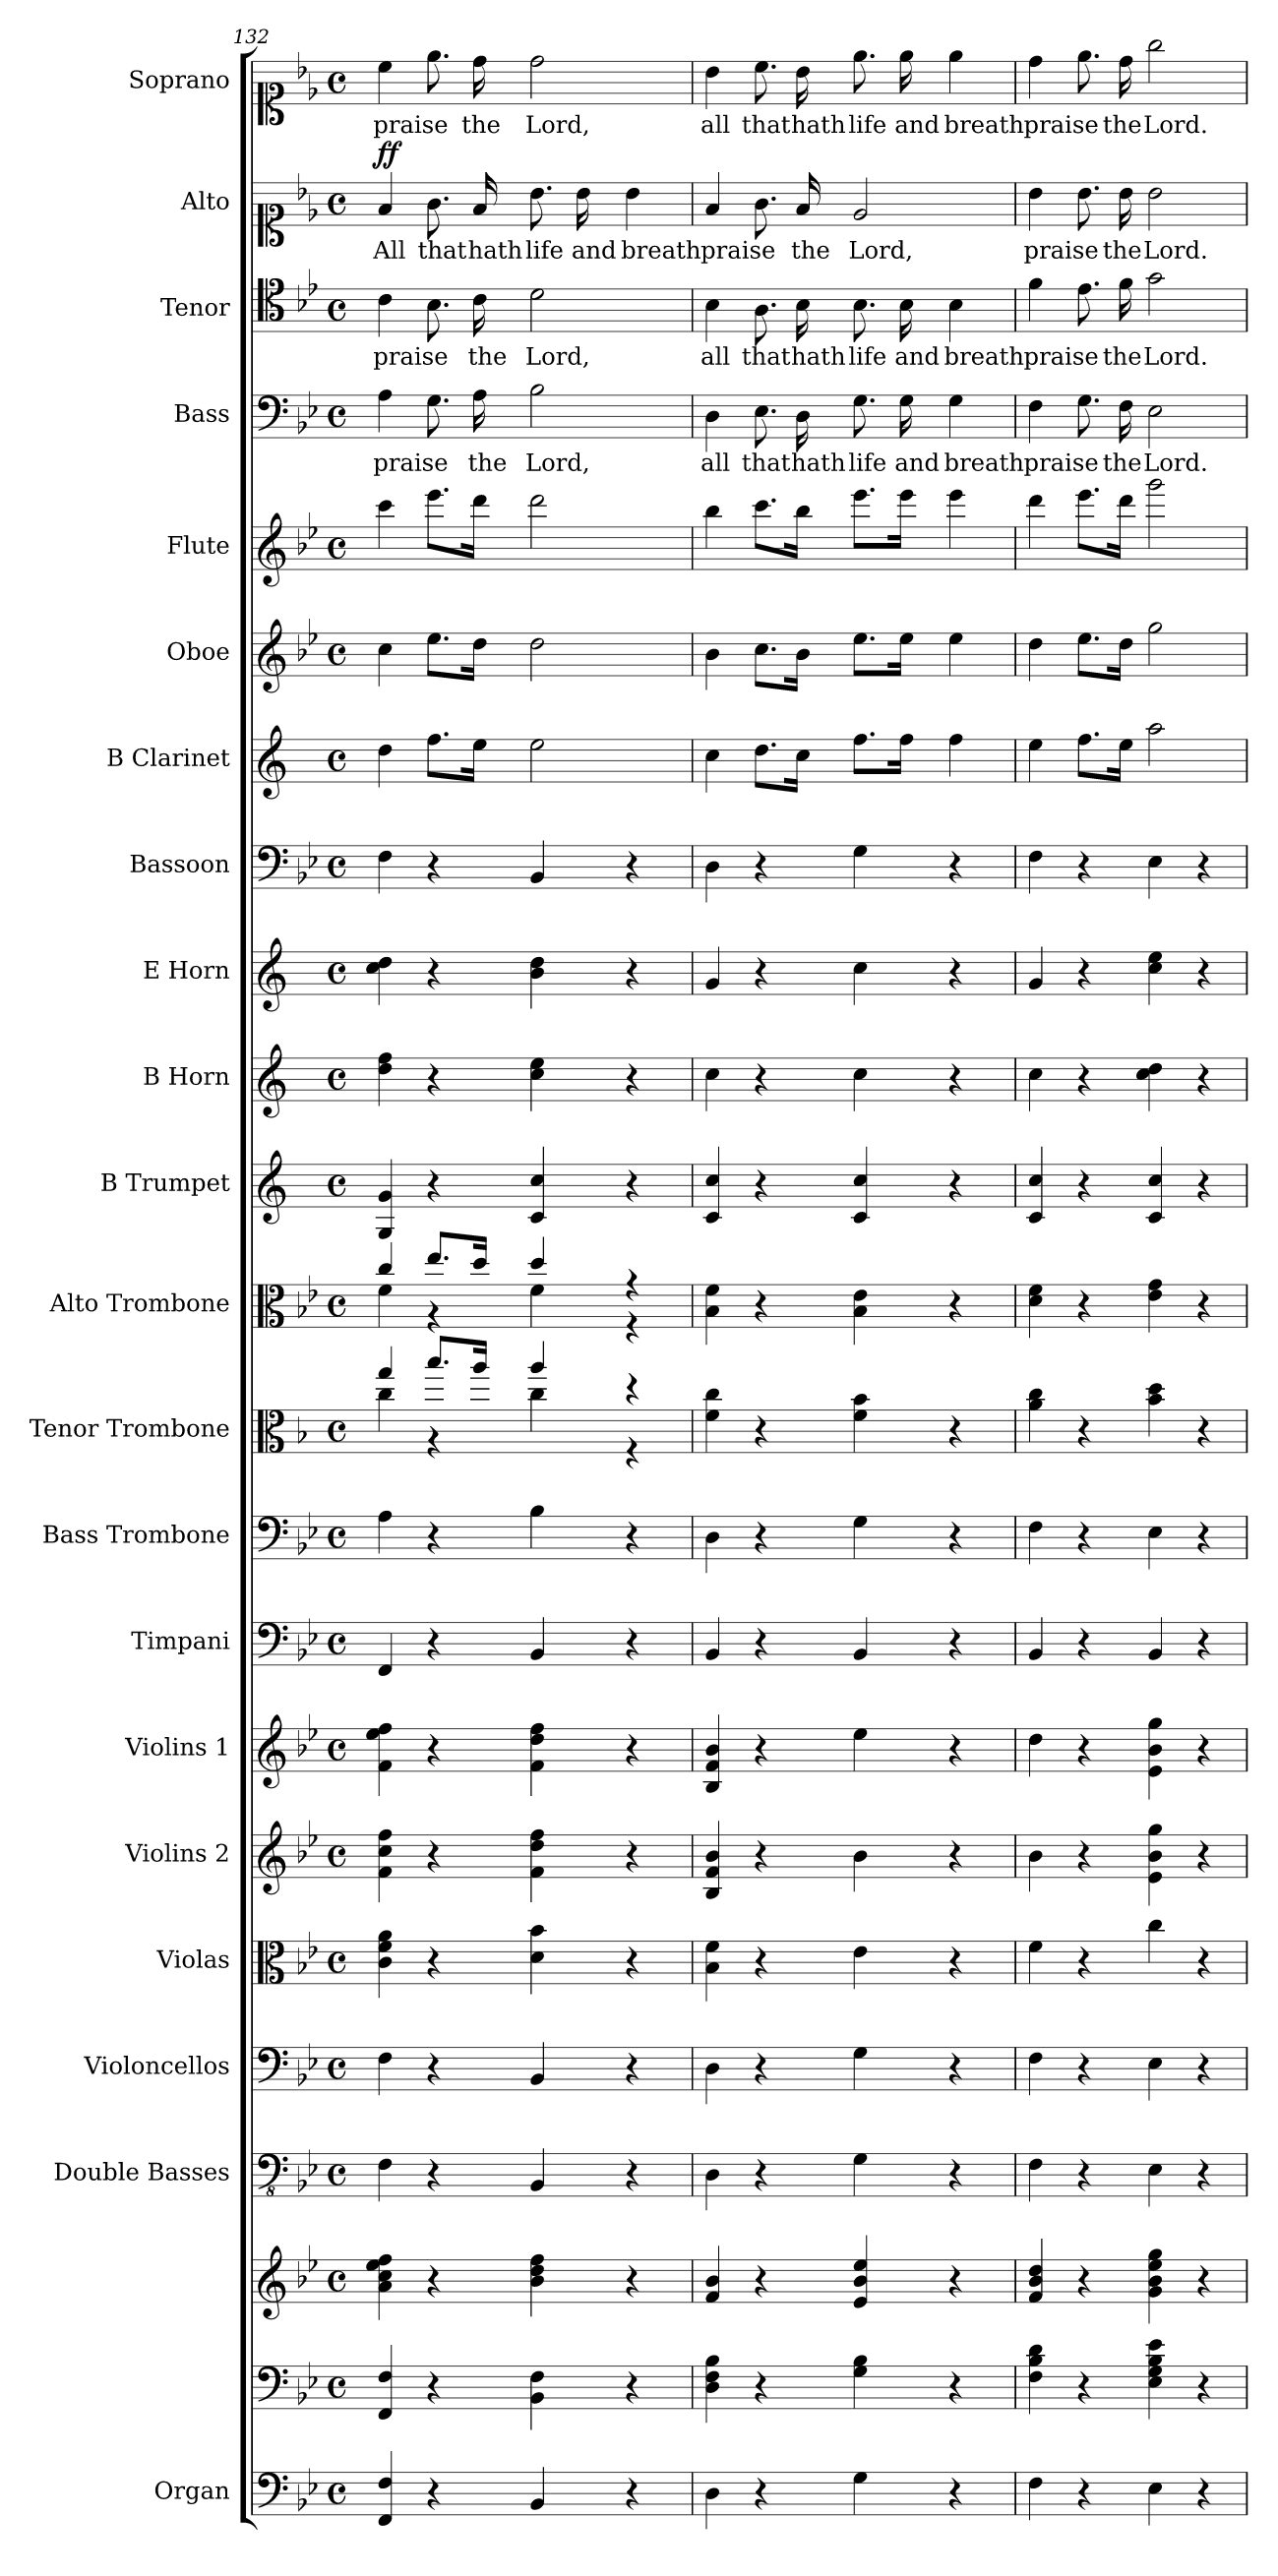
**kern	**kern	**kern	**kern	**kern	**kern	**kern	**kern	**kern	**kern	**kern	**kern	**kern	**kern	**kern	**kern	**kern	**kern	**kern	**kern	**text	**kern	**text	**kern	**text	**dynam	**kern	**text
*part21	*part21	*part21	*part20	*part19	*part18	*part17	*part16	*part15	*part14	*part13	*part12	*part11	*part10	*part9	*part8	*part7	*part6	*part5	*part4	*part4	*part3	*part3	*part2	*part2	*part2	*part1	*part1
*staff23	*staff22	*staff21	*staff20	*staff19	*staff18	*staff17	*staff16	*staff15	*staff14	*staff13	*staff12	*staff11	*staff10	*staff9	*staff8	*staff7	*staff6	*staff5	*staff4	*staff4	*staff3	*staff3	*staff2	*staff2	*staff2	*staff1	*staff1
*I"Organ	*	*	*I"Double Basses	*I"Violoncellos	*I"Violas	*I"Violins 2	*I"Violins 1	*I"Timpani	*I"Bass Trombone	*I"Tenor Trombone	*I"Alto Trombone	*I"B Trumpet	*I"B Horn	*I"E Horn	*I"Bassoon	*I"B Clarinet	*I"Oboe	*I"Flute	*I"Bass	*	*I"Tenor	*	*I"Alto	*	*	*I"Soprano	*
*I'Org.	*	*	*I'Dbs.	*I'Vlcs.	*I'Vlas.	*I'Vlns. 2	*I'Vlns. 1	*I'Timp.	*I'B. Trb.	*I'T. Trb.	*I'A. Trb.	*I'B Tpt.	*I'B Hn.	*I'E Hn.	*I'Bsn.	*I'B Cl.	*I'Ob.	*I'Fl.	*I'B.	*	*I'T.	*	*I'A.	*	*	*I'S.	*
*clefF4	*clefF4	*clefG2	*clefFv4	*clefF4	*clefC3	*clefG2	*clefG2	*clefF4	*clefF4	*clefC3	*clefC3	*clefG2	*clefG2	*clefG2	*clefF4	*clefG2	*clefG2	*clefG2	*clefF4	*	*clefC4	*	*clefC1	*	*	*clefC1	*
*	*	*	*	*	*	*	*	*	*	*ITrd4c7	*	*ITrd1c2	*ITrd1c2	*ITrd5c9	*	*ITrd1c2	*	*	*	*	*	*	*	*	*	*	*
*k[b-e-]	*k[b-e-]	*k[b-e-]	*k[b-e-]	*k[b-e-]	*k[b-e-]	*k[b-e-]	*k[b-e-]	*k[b-e-]	*k[b-e-]	*k[b-e-]	*k[b-e-]	*k[b-e-]	*k[b-e-]	*k[b-e-a-]	*k[b-e-]	*k[b-e-]	*k[b-e-]	*k[b-e-]	*k[b-e-]	*	*k[b-e-]	*	*k[b-e-]	*	*	*k[b-e-]	*
*M4/4	*M4/4	*M4/4	*M4/4	*M4/4	*M4/4	*M4/4	*M4/4	*M4/4	*M4/4	*M4/4	*M4/4	*M4/4	*M4/4	*M4/4	*M4/4	*M4/4	*M4/4	*M4/4	*M4/4	*	*M4/4	*	*M4/4	*	*	*M4/4	*
*met(c)	*met(c)	*met(c)	*met(c)	*met(c)	*met(c)	*met(c)	*met(c)	*met(c)	*met(c)	*met(c)	*met(c)	*met(c)	*met(c)	*met(c)	*met(c)	*met(c)	*met(c)	*met(c)	*met(c)	*	*met(c)	*	*met(c)	*	*	*met(c)	*
=132	=132	=132	=132	=132	=132	=132	=132	=132	=132	=132	=132	=132	=132	=132	=132	=132	=132	=132	=132	=132	=132	=132	=132	=132	=132	=132	=132
*	*	*	*	*	*	*	*	*	*	*^	*^	*	*	*	*	*	*	*	*	*	*	*	*	*	*	*	*
!	!	!	!	!	!	!	!	!	!	!	!	!	!	!	!	!	!	!	!	!	!	!LO:LY:b	!	!LO:LY:b	!	!LO:LY:b	!LO:DY:b	!	!LO:LY:b
4FF/ 4F/	4FF/ 4F/	4a\ 4cc\ 4ee-\ 4ff\	4FF\	4F\	4c\ 4f\ 4a\	4f\ 4cc\ 4ff\	4f\ 4ee-\ 4ff\	4FF!/	4A\	4cc/	4f\	4cc/	4f\	4F/ 4f/	4cc\ 4ee-\	4e-\ 4f\	4F\	4cc\	4cc\	4ccc\	4A\	praise	4c\	praise	4f/	All	ff	4cc\	praise
!	!	!	!	!	!	!	!	!	!	!	!	!	!	!	!	!	!	!	!	!	!	!	!	!	!	!LO:LY:b	!	!	!
4r	4r	4r	4r	4r	4r	4r	4r	4r	4r	8.ee-/L	4r	8.ee-/L	4r	4r	4r	4r	4r	8.ee-\L	8.ee-\L	8.eee-\L	8.G\	.	8.B-\	.	8.g\	that	.	8.ee-\	.
!	!	!	!	!	!	!	!	!	!	!	!	!	!	!	!	!	!	!	!	!	!	!LO:LY:b	!	!LO:LY:b	!	!LO:LY:b	!	!	!LO:LY:b
.	.	.	.	.	.	.	.	.	.	16dd/Jk	.	16dd/Jk	.	.	.	.	.	16dd\Jk	16dd\Jk	16ddd\Jk	16A\	the	16c\	the	16f/	hath	.	16dd\	the
!	!	!	!	!	!	!	!	!	!	!	!	!	!	!	!	!	!	!	!	!	!	!LO:LY:b	!	!LO:LY:b	!	!LO:LY:b	!	!	!LO:LY:b
4BB-/	4BB-\ 4F\	4b-\ 4dd\ 4ff\	4BBB-/	4BB-/	4d\ 4b-\	4f\ 4dd\ 4ff\	4f\ 4dd\ 4ff\	4BB-!/	4B-\	4dd/	4f\	4dd/	4f\	4B-/ 4b-/	4b-\ 4dd\	4d\ 4f\	4BB-/	2dd\	2dd\	2ddd\	2B-\	Lord,	2d\	Lord,	8.b-\	life	.	2dd\	Lord,
!	!	!	!	!	!	!	!	!	!	!	!	!	!	!	!	!	!	!	!	!	!	!	!	!	!	!LO:LY:b	!	!	!
.	.	.	.	.	.	.	.	.	.	.	.	.	.	.	.	.	.	.	.	.	.	.	.	.	16b-\	and	.	.	.
!	!	!	!	!	!	!	!	!	!	!	!	!	!	!	!	!	!	!	!	!	!	!	!	!	!	!LO:LY:b	!	!	!
4r	4r	4r	4r	4r	4r	4r	4r	4r	4r	4r	4r	4r	4r	4r	4r	4r	4r	.	.	.	.	.	.	.	4b-\	breath	.	.	.
=133	=133	=133	=133	=133	=133	=133	=133	=133	=133	=133	=133	=133	=133	=133	=133	=133	=133	=133	=133	=133	=133	=133	=133	=133	=133	=133	=133	=133	=133
!	!	!	!	!	!	!	!	!	!	!	!	!	!	!	!	!	!	!	!	!	!	!LO:LY:b	!	!LO:LY:b	!	!LO:LY:b	!	!	!LO:LY:b
*	*	*	*	*	*	*	*	*	*	*v	*v	*	*	*	*	*	*	*	*	*	*	*	*	*	*	*	*	*	*
*	*	*	*	*	*	*	*	*	*	*	*v	*v	*	*	*	*	*	*	*	*	*	*	*	*	*	*	*	*
4D\	4D\ 4F\ 4B-\	4f/ 4b-/	4DD\	4D\	4B-\ 4f\	4B-/ 4f/ 4b-/	4B-/ 4f/ 4b-/	4BB-/	4D\	4B-\ 4f\	4B-\ 4f\	4B-/ 4b-/	4b-\	4B-/	4D\	4b-\	4b-\	4bb-\	4D\	all	4B-\	all	4f/	praise	.	4b-\	all
!	!	!	!	!	!	!	!	!	!	!	!	!	!	!	!	!	!	!	!	!LO:LY:b	!	!LO:LY:b	!	!	!	!	!LO:LY:b
4r	4r	4r	4r	4r	4r	4r	4r	4r	4r	4r	4r	4r	4r	4r	4r	8.cc\L	8.cc\L	8.ccc\L	8.E-\	that	8.A\	that	8.g\	.	.	8.cc\	that
!	!	!	!	!	!	!	!	!	!	!	!	!	!	!	!	!	!	!	!	!LO:LY:b	!	!LO:LY:b	!	!LO:LY:b	!	!	!LO:LY:b
.	.	.	.	.	.	.	.	.	.	.	.	.	.	.	.	16b-\Jk	16b-\Jk	16bb-\Jk	16D\	hath	16B-\	hath	16f/	the	.	16b-\	hath
!	!	!	!	!	!	!	!	!	!	!	!	!	!	!	!	!	!	!	!	!LO:LY:b	!	!LO:LY:b	!	!LO:LY:b	!	!	!LO:LY:b
4G\	4G\ 4B-\	4e-/ 4b-/ 4ee-/	4GG\	4G\	4e-\	4b-\	4ee-\	4BB-/	4G\	4B-\ 4e-\	4B-\ 4e-\	4B-/ 4b-/	4b-\	4e-\	4G\	8.ee-\L	8.ee-\L	8.eee-\L	8.G\	life	8.B-\	life	2e-/	Lord,	.	8.ee-\	life
!	!	!	!	!	!	!	!	!	!	!	!	!	!	!	!	!	!	!	!	!LO:LY:b	!	!LO:LY:b	!	!	!	!	!LO:LY:b
.	.	.	.	.	.	.	.	.	.	.	.	.	.	.	.	16ee-\Jk	16ee-\Jk	16eee-\Jk	16G\	and	16B-\	and	.	.	.	16ee-\	and
!	!	!	!	!	!	!	!	!	!	!	!	!	!	!	!	!	!	!	!	!LO:LY:b	!	!LO:LY:b	!	!	!	!	!LO:LY:b
4r	4r	4r	4r	4r	4r	4r	4r	4r	4r	4r	4r	4r	4r	4r	4r	4ee-\	4ee-\	4eee-\	4G\	breath	4B-\	breath	.	.	.	4ee-\	breath
!!LO:PB:g=z
=134	=134	=134	=134	=134	=134	=134	=134	=134	=134	=134	=134	=134	=134	=134	=134	=134	=134	=134	=134	=134	=134	=134	=134	=134	=134	=134	=134
!	!	!	!	!	!	!	!	!	!	!	!	!	!	!	!	!	!	!	!	!LO:LY:b	!	!LO:LY:b	!	!LO:LY:b	!	!	!LO:LY:b
4F\	4F\ 4B-\ 4d\	4f/ 4b-/ 4dd/	4FF\	4F\	4f\	4b-\	4dd\	4BB-/	4F\	4d\ 4f\	4d\ 4f\	4B-/ 4b-/	4b-\	4B-/	4F\	4dd\	4dd\	4ddd\	4F\	praise	4f\	praise	4b-\	praise	.	4dd\	praise
4r	4r	4r	4r	4r	4r	4r	4r	4r	4r	4r	4r	4r	4r	4r	4r	8.ee-\L	8.ee-\L	8.eee-\L	8.G\	.	8.e-\	.	8.b-\	.	.	8.ee-\	.
!	!	!	!	!	!	!	!	!	!	!	!	!	!	!	!	!	!	!	!	!LO:LY:b	!	!LO:LY:b	!	!LO:LY:b	!	!	!LO:LY:b
.	.	.	.	.	.	.	.	.	.	.	.	.	.	.	.	16dd\Jk	16dd\Jk	16ddd\Jk	16F\	the	16f\	the	16b-\	the	.	16dd\	the
!	!	!	!	!	!	!	!	!	!	!	!	!	!	!	!	!	!	!	!	!LO:LY:b	!	!LO:LY:b	!	!LO:LY:b	!	!	!LO:LY:b
4E-\	4E-\ 4G\ 4B-\ 4e-\	4g\ 4b-\ 4ee-\ 4gg\	4EE-\	4E-\	4cc\	4e-\ 4b-\ 4gg\	4e-\ 4b-\ 4gg\	4BB-/	4E-\	4e-\ 4g\	4e-\ 4g\	4B-/ 4b-/	4b-\ 4cc\	4e-\ 4g\	4E-\	2gg\	2gg\	2ggg\	2E-\	Lord.	2g\	Lord.	2b-\	Lord.	.	2gg\	Lord.
4r	4r	4r	4r	4r	4r	4r	4r	4r	4r	4r	4r	4r	4r	4r	4r	.	.	.	.	.	.	.	.	.	.	.	.
=	=	=	=	=	=	=	=	=	=	=	=	=	=	=	=	=	=	=	=	=	=	=	=	=	=	=	=
*-	*-	*-	*-	*-	*-	*-	*-	*-	*-	*-	*-	*-	*-	*-	*-	*-	*-	*-	*-	*-	*-	*-	*-	*-	*-	*-	*-
